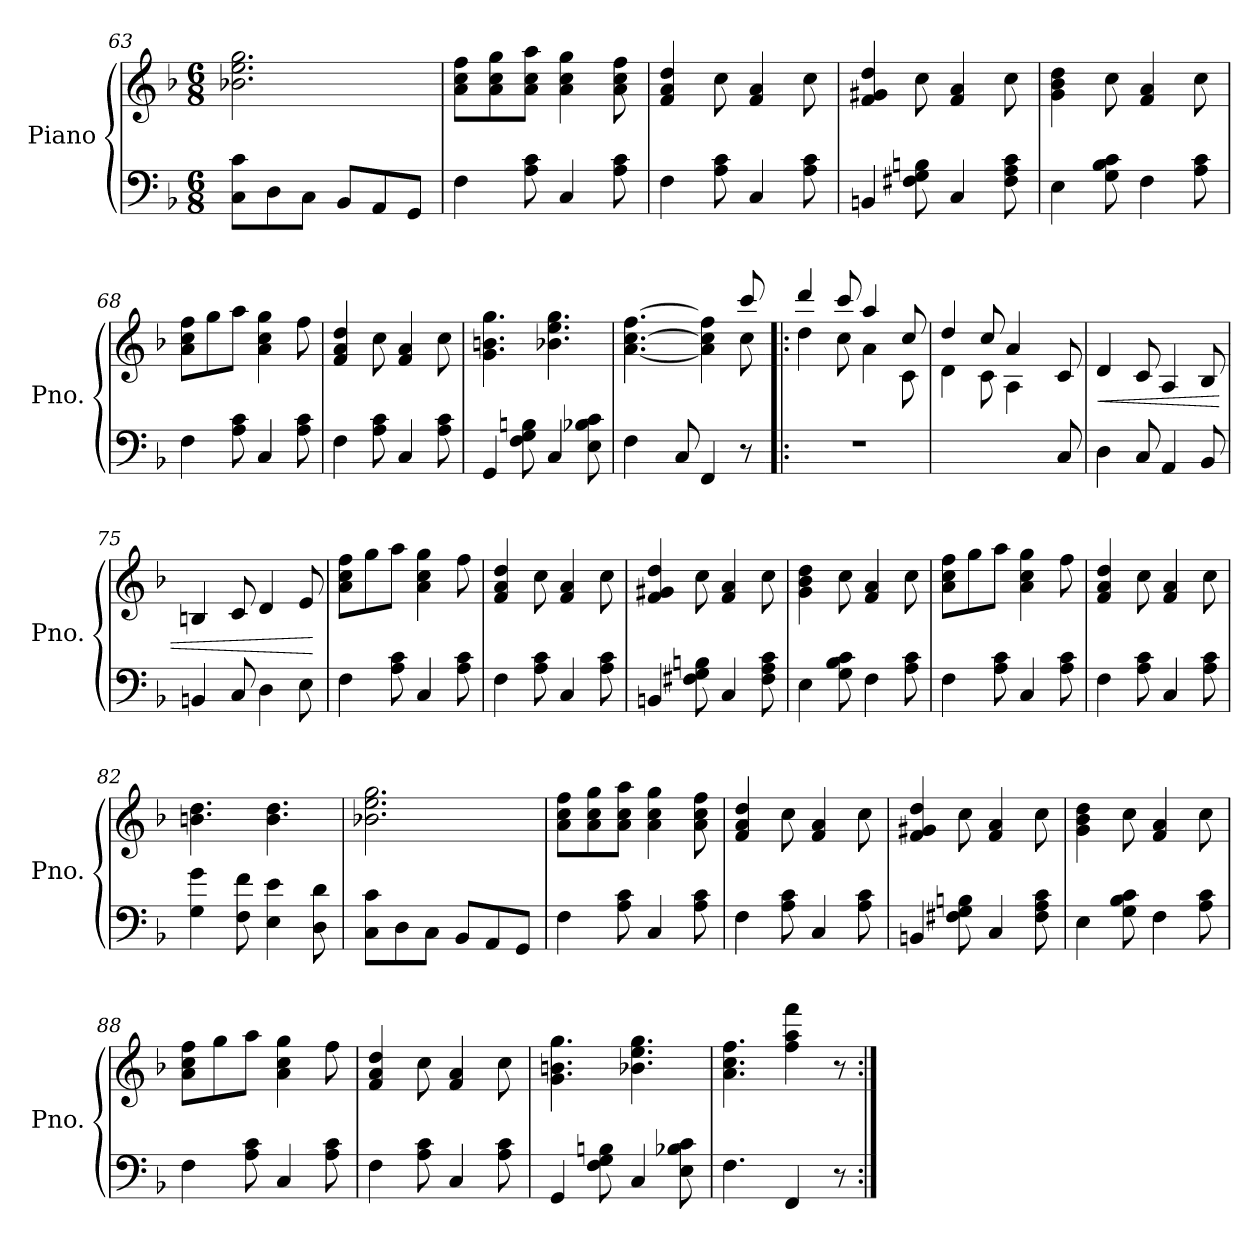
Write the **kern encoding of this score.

**kern	**kern	**dynam
*part1	*part1	*part1
*staff2	*staff1	*staff1/2
*I"Piano	*	*
*I'Pno.	*	*
*clefF4	*clefG2	*
*k[b-]	*k[b-]	*
*M6/8	*M6/8	*
=63	=63	=63
8C\ 8c\L	2.b-X\ 2.ee\ 2.gg\	.
8D\	.	.
8C\J	.	.
8BB-/L	.	.
8AA/	.	.
8GG/J	.	.
=64	=64	=64
4F\	8a\ 8cc\ 8ff\L	.
.	8a\ 8cc\ 8gg\	.
8A\ 8c\	8a\ 8cc\ 8aa\J	.
4C/	4a\ 4cc\ 4gg\	.
8A\ 8c\	8a\ 8cc\ 8ff\	.
=65	=65	=65
4F\	4f/ 4a/ 4dd/	.
8A\ 8c\	8cc\	.
4C/	4f/ 4a/	.
8A\ 8c\	8cc\	.
=66	=66	=66
4BBn/	4f/ 4g#X/ 4dd/	.
8F#X\ 8G\ 8Bn\	8cc\	.
4C/	4f/ 4a/	.
8F#\ 8A\ 8c\	8cc\	.
=67	=67	=67
4E\	4g\ 4b-\ 4dd\	.
8G\ 8B-\ 8c\	8cc\	.
4F\	4f/ 4a/	.
8A\ 8c\	8cc\	.
!!LO:LB:g=z
=68	=68	=68
4F\	8a\ 8cc\ 8ff\L	.
.	8gg\	.
8A\ 8c\	8aa\J	.
4C/	4a\ 4cc\ 4gg\	.
8A\ 8c\	8ff\	.
=69	=69	=69
4F\	4f/ 4a/ 4dd/	.
8A\ 8c\	8cc\	.
4C/	4f/ 4a/	.
8A\ 8c\	8cc\	.
=70	=70	=70
4GG/	4.g\ 4.bn\ 4.gg\	.
8F\ 8G\ 8Bn\	.	.
4C/	4.b-X\ 4.ee\ 4.gg\	.
8E\ 8B-X\ 8c\	.	.
=71	=71	=71
*	*^	*
4F\	[4.a\ [4.cc\ [4.ff\	8ryy	.
*	*v	*v	*
8C/	.	.
4FF/	4a\] 4cc\] 4ff\]	.
*	*^	*
8r	8ccc/	8cc\	.
=72!|:	=72!|:	=72!|:	=72!|:
2.r	4ddd/	4dd\	.
.	8ccc/	8cc\	.
.	4aa/	4a\	.
.	8cc/	8c\	.
=73	=73	=73	=73
2ryy	4dd/	4d\	.
.	8cc/	8c\	.
.	4a/	4A\	.
8ryy	.	.	.
8C/	8c/	8ryy	.
!!LO:LB:g=z
=74	=74	=74	=74
!	!	!	!LO:HP:b
*	*v	*v	*
4D\	4d/	<
8C/	8c/	.
4AA/	4A/	.
8BB-/	8B-/	.
=75	=75	=75
4BBn/	4Bn/	.
8C/	8c/	.
4D\	4d/	.
8E\	8e/	.
.	.	[
=76	=76	=76
4F\	8a\ 8cc\ 8ff\L	.
.	8gg\	.
8A\ 8c\	8aa\J	.
4C/	4a\ 4cc\ 4gg\	.
8A\ 8c\	8ff\	.
=77	=77	=77
4F\	4f/ 4a/ 4dd/	.
8A\ 8c\	8cc\	.
4C/	4f/ 4a/	.
8A\ 8c\	8cc\	.
=78	=78	=78
4BBn/	4f/ 4g#X/ 4dd/	.
8F#X\ 8G\ 8Bn\	8cc\	.
4C/	4f/ 4a/	.
8F#\ 8A\ 8c\	8cc\	.
=79	=79	=79
4E\	4g\ 4b-\ 4dd\	.
8G\ 8B-\ 8c\	8cc\	.
4F\	4f/ 4a/	.
8A\ 8c\	8cc\	.
!!LO:LB:g=z
=80	=80	=80
4F\	8a\ 8cc\ 8ff\L	.
.	8gg\	.
8A\ 8c\	8aa\J	.
4C/	4a\ 4cc\ 4gg\	.
8A\ 8c\	8ff\	.
=81	=81	=81
4F\	4f/ 4a/ 4dd/	.
8A\ 8c\	8cc\	.
4C/	4f/ 4a/	.
8A\ 8c\	8cc\	.
=82	=82	=82
4G\ 4g\	4.bn\ 4.dd\	.
8F\ 8f\	.	.
4E\ 4e\	4.b\ 4.dd\	.
8D\ 8d\	.	.
=83	=83	=83
8C\ 8c\L	2.b-X\ 2.ee\ 2.gg\	.
8D\	.	.
8C\J	.	.
8BB-/L	.	.
8AA/	.	.
8GG/J	.	.
=84	=84	=84
4F\	8a\ 8cc\ 8ff\L	.
.	8a\ 8cc\ 8gg\	.
8A\ 8c\	8a\ 8cc\ 8aa\J	.
4C/	4a\ 4cc\ 4gg\	.
8A\ 8c\	8a\ 8cc\ 8ff\	.
=85	=85	=85
4F\	4f/ 4a/ 4dd/	.
8A\ 8c\	8cc\	.
4C/	4f/ 4a/	.
8A\ 8c\	8cc\	.
!!LO:LB:g=z
=86	=86	=86
4BBn/	4f/ 4g#X/ 4dd/	.
8F#X\ 8G\ 8Bn\	8cc\	.
4C/	4f/ 4a/	.
8F#\ 8A\ 8c\	8cc\	.
=87	=87	=87
4E\	4g\ 4b-\ 4dd\	.
8G\ 8B-\ 8c\	8cc\	.
4F\	4f/ 4a/	.
8A\ 8c\	8cc\	.
=88	=88	=88
4F\	8a\ 8cc\ 8ff\L	.
.	8gg\	.
8A\ 8c\	8aa\J	.
4C/	4a\ 4cc\ 4gg\	.
8A\ 8c\	8ff\	.
=89	=89	=89
4F\	4f/ 4a/ 4dd/	.
8A\ 8c\	8cc\	.
4C/	4f/ 4a/	.
8A\ 8c\	8cc\	.
=90	=90	=90
4GG/	4.g\ 4.bn\ 4.gg\	.
8F\ 8G\ 8Bn\	.	.
4C/	4.b-X\ 4.ee\ 4.gg\	.
8E\ 8B-X\ 8c\	.	.
=91	=91	=91
4.F\	4.a\ 4.cc\ 4.ff\	.
4FF/	4ff\ 4aa\ 4fff\	.
8r	8r	.
=:|!	=:|!	=:|!
*-	*-	*-
